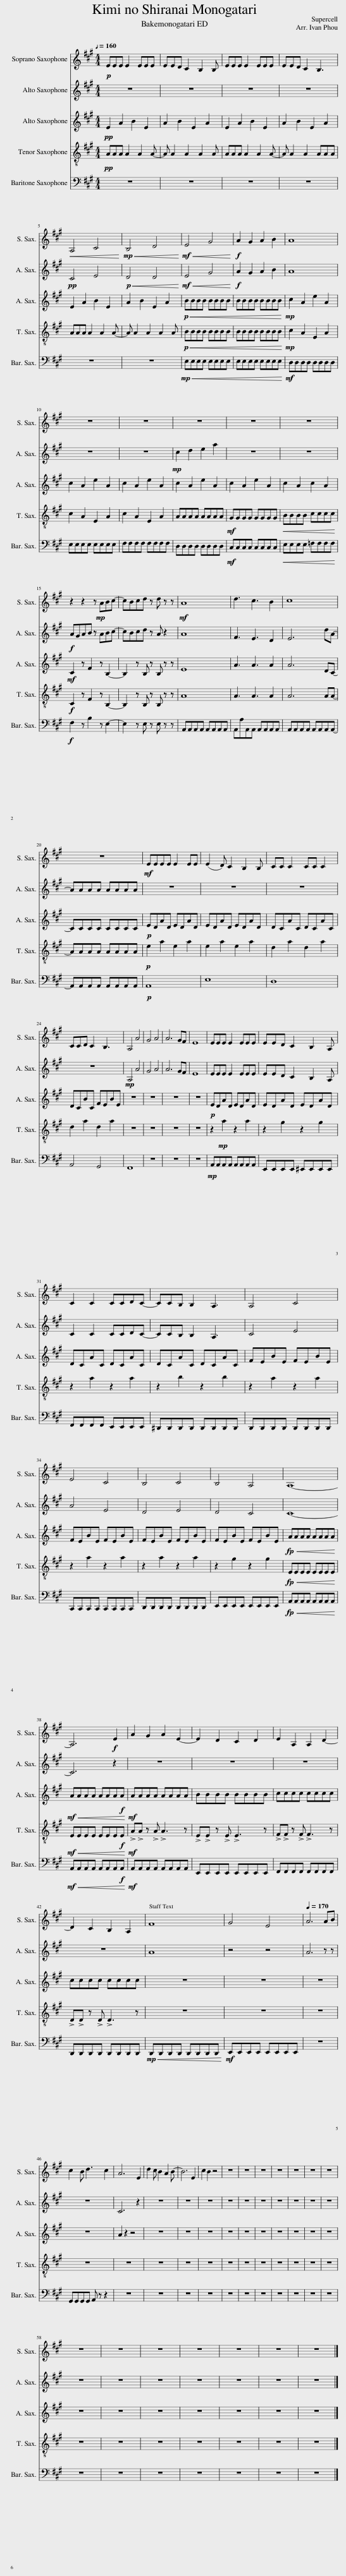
X:1
%%score 1 2 3 4 5
L:1/8
Q:1/4=160
M:4/4
I:linebreak $
K:none
V:1 treble transpose=-2
V:2 treble transpose=-9
V:3 treble transpose=-9
V:4 treble transpose=-14
V:5 treble transpose=-21
V:1
[K:A]!p! FFF F2 FFF | FFE ^D2 C2 C | FFF F2 FFF | FFE ^D2 C3 |$!<(! B,4 ^D4!<)! | %5
!mp!!<(! C4 E4!<)! |!mf!!<(! F4 ^A4!<)! |!f! B2 ^A2 B2 c2 | B8 |$ z8 | %10
 z8 | z8 | z8 |$ z8 | z2 z2 z!mp! Bc^d- | %15
 dc^de z e z z |!mf! B8 |$ e3 ^d3 c2 | ^d8 | z8 | %20
!mf! FFFF F2 FF |$ (F2 E) ^D2 C2 C | ^DD D2 DD D2 | ^DDE D2 C3 | B,4 B4 | %25
 ^A4 B4 | B6 ^AG |$ F8 | FFF F2 FFF | FFE ^D2 C2 B, | %30
 ^D2 D2 DDED- |$ D^DC C2 B,3 | B,4 ^D4 | F4 ^D4 |$ C4 ^D4 | %35
 C4 B,4 | B,8- | B,6!f! F2 |$ B2 ^A2 B2 F2- | F2 E2 ^D2 E2 | %40
 F2 B,2 B,2 E2- | E2 ^D2 C2 B,2 |$ G8 |[Q:1/4=163] ^A4[Q:1/4=166] F4 |[Q:1/4=170] B6 Bc | %45
 ^d2 c e3 d2 | B6 F2 |$ e2 ^d c2 B2 c- | c6 F2 | ^d2 c2 z4 | %50
 z8 | z8 | z8 | z8 | z8 | %55
 z8 | z8 | z8 | z8 | z8 | %60
 z8 |$ z8 | z8 | z8 |] %64
V:2
[K:A] z8 | z8 | z8 | z8 |$!pp! ^A4 c4 | %5
!p!!<(! B4 B4!<)! |!mf!!<(! c4 ^e4!<)! |!f! f2 ^e2 f2 g2 | f8 |$ z8 | %10
 z8 |!mp! ^a2 b2 c'2 f'2 | z8 |$ z8 |!f! f^efg z fg^a- | %15
 ag^ab z f z2 | f8 |$ ^d3 c3 B2 | c6 bf- | ffff ffff | %20
 z8 |$ z8 | z8 | z8 |!mp! F4 f4 | %25
 ^e4 f4 | f6 ^e^d |$ c8 | ccc c2 ccc | ccB ^A2 G2 F | %30
 ^A2 A2 AABA- |$ A^AG G2 F3 | ^A4 c4 | f4 c4 |$ B4 c4 | %35
 B4 ^A4 | ^A8- | A6 z2 |$ z8 | z8 | %40
 z8 | z8 |$ f8 | z4 z4 | f6 z z | %45
 z8 | ^A6 z2 |$ z8 | z8 | z8 | %50
 z8 | z8 | z8 | z8 | z8 | %55
 z8 | z8 | z8 | z8 | z8 | %60
 z8 |$ z8 | z8 | z8 |] %64
V:3
[K:A]!pp! c2 f2 g2 c2 | f2 g2 c2 f2 | c2 f2 g2 c2 | f2 g2 c2 f2 |$ c2 f2 g2 c2 | %5
 f2 g2 c2 f2 |!p!!<(! gggg gggg!<)! | gggg gggg |!mp! ^a2 f2 c'2 f2 |$ ^a2 f2 c'2 f2 | %10
 ^a2 f2 c'2 f2 | ^a2 f2 c'2 f2 | ^a2 f2 c'2 f2 |$ ^a2 f2 a2 f2 |!mf! ^A2 z ^d2 z G2- | %15
 G2 z G z G z z | c8 |$ f3 f3 f2 | f6 B^A- | A^AAA AAAA | %20
!p! cBfB cBfB |$ cBfB cBfB | B^AfA BAfA | B^AgA ^dcgc | z8 | %25
 z8 | z8 |$ z8 |!p! cBfB cBfB | cBfB cBfB | %30
 B^AfA BAfA |$ B^AfA BAfA | ^dcgc dcgc | ^dcgc dcgc |$ ^dcgc dcgc | %35
 ^dcgc dcgc |!<(! ffff ffff!<)! |!mf!!<(! ffff fff!f!f!<)! |$!mf! ffff ffff | gggg gggg | %40
 ^aaaa aaaa | ^aaaa aaaa |$ z8 | z8 | z8 | %45
 z8 | f2 z2 z4 |$ z8 | z8 | z8 | %50
 z8 | z8 | z8 | z8 | z8 | %55
 z8 | z8 | z8 | z8 | z8 | %60
 z8 |$ z8 | z8 | z8 |] %64
V:4
[K:A]!pp! BBB B2 B2 B- | B B2 B2 B2 B | BBB B2 B2 B- | B B2 B2 BBB |$ BBB B2 B2 B- | %5
 B B2 B2 B2 B |!p!!<(! cccc cccc!<)! | cccc cccc |!mp! ^d2 B2 F2 B2 |$ ^d2 B2 F2 B2 | %10
 ^d2 B2 F2 B2 | BBBB BBBB |!mf! ^AAAA AAAA |$!<(! cccc ^dddd!<)! |!f! ^D2 z G2 z C2- | %15
 C2 z C z C z z | B8 |$ B3 B3 B2 | B6 BB- | BBBB BBBB | %20
!p! f2 b2 f2 b2 |$ f2 b2 f2 b2 | e2 b2 e2 b2 | e2 b2 e2 b2 | z8 | %25
 z8 | z8 |$ z8 | z2!mp! b2 z2 b2 | z2 ^a2 z2 a2 | %30
 z2 b2 z2 b2 |$ z2 c'2 z2 c'2 | z2 b2 z2 b2 | z2 b2 z2 b2 |$ z2 b2 z2 b2 | %35
 z2 ^a2 z2 a2 |!<(! FFFF FFFF!<)! |!mf!!<(! FFFF FFF!f!F!<)! |$!mf! !>!B!>!B z !>!B !>!B3 z | !>!F!>!F z !>!F !>!F3 z | %40
 !>!G!>!G z !>!G !>!G3 z | !>!E!>!E z !>!E !>!E3 z |$ z8 | z8 | z8 | %45
 z8 | z8 |$ z8 | z8 | z8 | %50
 z8 | z8 | z8 | z8 | z8 | %55
 z8 | z8 | z8 | z8 | z8 | %60
 z8 |$ z8 | z8 | z8 |] %64
V:5
[K:A] z8 | z8 | z8 | z8 |$ z8 | %5
 z8 |!mp!!<(! cccc cccc!<)! | cccc cccc |!mf! BBBB BBBB |$ cccc cccc | %10
 ^dddd dddd | BBBB BBBB |!mf! ^AAAA AAAA |$!<(! cccc dddd!<)! |!f! ^d2 z g2 z c2- | %15
 c2 z c z c z z | FFFF FFFF |$ FfFF FFFF | FFFF FFFF- | FFFF FFFF | %20
!p! F8 |$ c8 | B8 | F4 ^E4 | ^D8 | %25
 z8 | z8 |$ z8 |!mp! FFFF FFFF | CCCC ^^CCCC | %30
 ^DDDD CCCC |$ ^B,B,B,B, B,B,B,B, | B,B,B,B, B,B,B,B, | ^A,A,A,A, A,A,A,A, |$ B,B,B,B, B,B,B,B, | %35
 CCCC CCCC |!<(! FFFF FFFF!<)! |!mf!!<(! FFFF FFF!f!F!<)! |$!mf! FFFF FFFF | CCCC CCCC | %40
 ^DDDD DDDD | B,B,B,B, B,B,B,B, |$!mp!!<(! B,B,B,B, B,B,B,B,!<)! |!mf! CCCC CCCC | z8 | %45
 ^EEEE F z z2 | z8 |$ z8 | z8 | z8 | %50
 z8 | z8 | z8 | z8 | z8 | %55
 z8 | z8 | z8 | z8 | z8 | %60
 z8 |$ z8 | z8 | z8 |] %64
